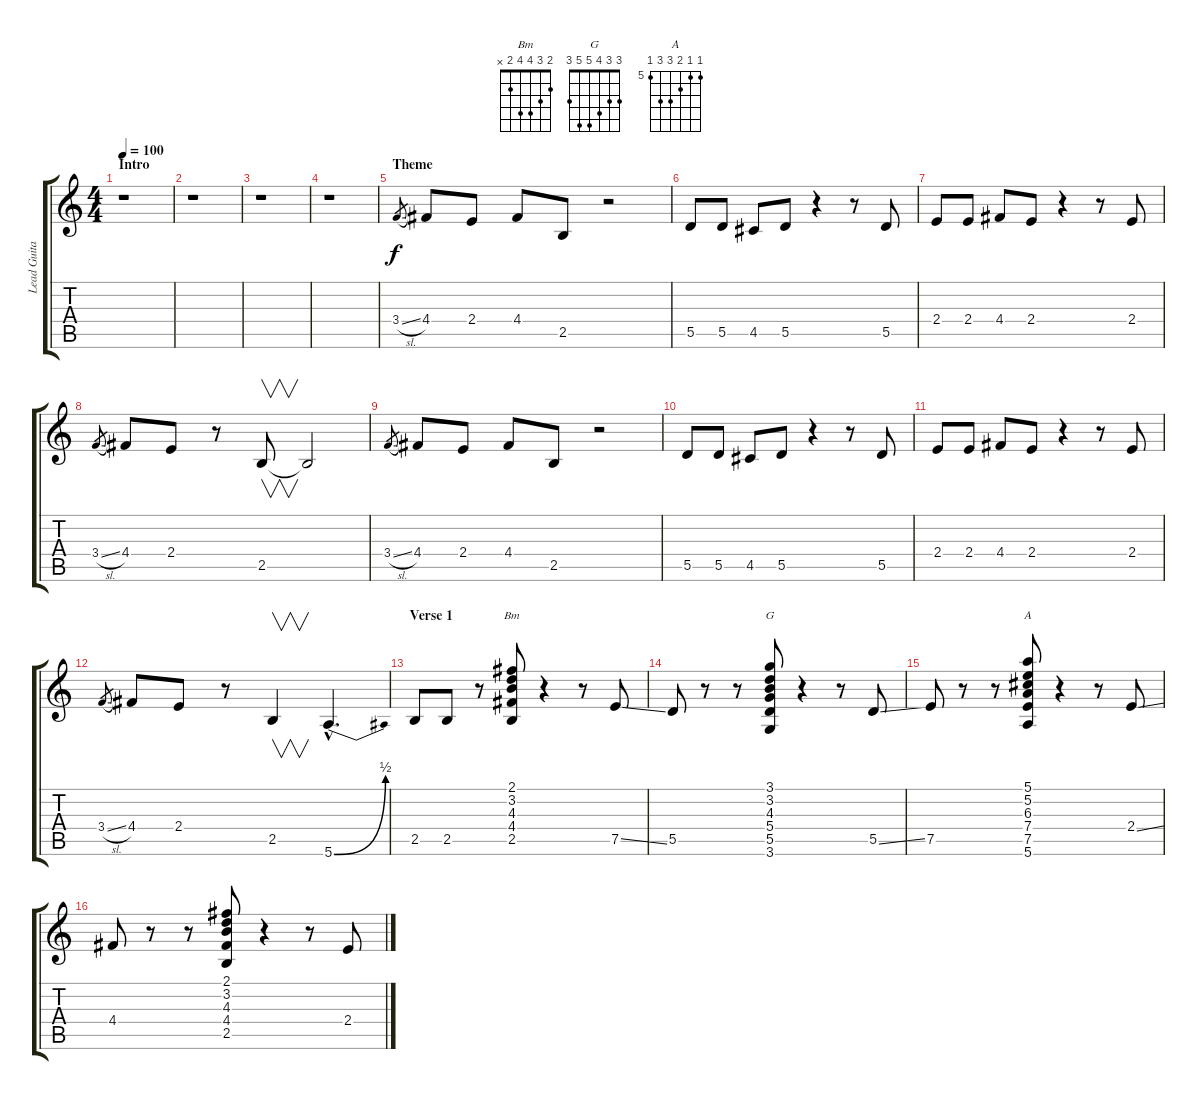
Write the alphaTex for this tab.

\track ("Lead Guitar" "Lead Guita") {instrument distortionguitar}
\staff {score tabs}
\tuning (E4 B3 G3 D3 A2 E2) {hide}
\chord ("Bm" 2 3 4 4 2 x)
\chord ("G" 3 3 4 5 5 3)
\chord ("A" 5 5 6 7 7 5) {firstfret 5}
\ts (4 4)
\section ("" "Intro")
\tempo 100
\clef g2
\ks c
r.1{dy f instrument distortionguitar} |
r.1 |
r.1 |
r.1 |
\section ("" "Theme")
3.4{sl}.8{gr} 4.4.8 2.4.8 4.4.8 2.5.8 r.2 |
5.5.8 5.5.8 4.5.8 5.5.8 r.4 r.8 5.5.8 |
2.4.8 2.4.8 4.4.8 2.4.8 r.4 r.8 2.4.8 |
3.4{sl}.8{gr} 4.4.8 2.4.8 r.8 2.5.8{v} 2.5{t}.2 |
3.4{sl}.8{gr} 4.4.8 2.4.8 4.4.8 2.5.8 r.2 |
5.5.8 5.5.8 4.5.8 5.5.8 r.4 r.8 5.5.8 |
2.4.8 2.4.8 4.4.8 2.4.8 r.4 r.8 2.4.8 |
3.4{sl}.8{gr} 4.4.8 2.4.8 r.8 2.5.4{v} 5.6{be (bend 0 0 60 2) hac}.4{d} |
\section ("" "Verse 1")
2.5.8 2.5.8 r.8 (2.1 3.2 4.3 4.4 2.5).8{ch "Bm"} r.4 r.8 7.5{ss}.8 |
5.5.8 r.8 r.8 (3.1 3.2 4.3 5.4 5.5 3.6).8{ch "G"} r.4 r.8 5.5{ss}.8 |
7.5.8 r.8 r.8 (5.1 5.2 6.3 7.4 7.5 5.6).8{ch "A"} r.4 r.8 2.4{ss}.8 |
4.4.8 r.8 r.8 (2.1 3.2 4.3 4.4 2.5).8 r.4 r.8 2.4{ss}.8
